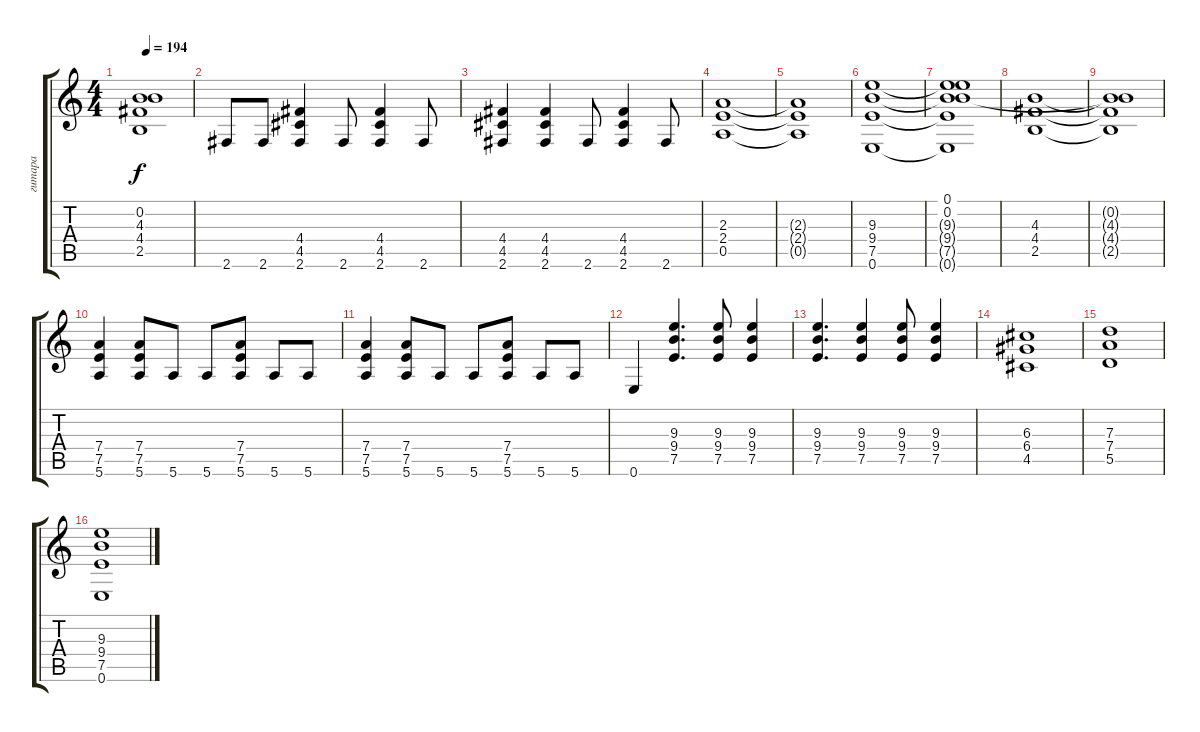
\track ("гитара" "гитара") {instrument overdrivenguitar}
\staff {score tabs}
\tuning (E4 B3 G3 D3 A2 E2) {hide}
\ts (4 4)
\tempo 194
\clef g2
\ks c
(0.2{t} 4.3{t} 4.4{t} 2.5{t}).1{dy f} |
2.6.8 2.6.8 (4.4 4.5 2.6).4 2.6.8 (4.4 4.5 2.6).4 2.6.8 |
(4.4 4.5 2.6).4 (4.4 4.5 2.6).4 2.6.8 (4.4 4.5 2.6).4 2.6.8 |
(2.3 2.4 0.5).1 |
(2.3{t} 2.4{t} 0.5{t}).1 |
(9.3 9.4 7.5 0.6).1 |
(0.1 0.2 9.3{t} 9.4{t} 7.5{t} 0.6{t}).1 |
(4.3 4.4 2.5).1 |
(0.2{t} 4.3{t} 4.4{t} 2.5{t}).1 |
(7.4 7.5 5.6).4 (7.4 7.5 5.6).8 5.6.8 5.6.8 (7.4 7.5 5.6).8 5.6.8 5.6.8 |
(7.4 7.5 5.6).4 (7.4 7.5 5.6).8 5.6.8 5.6.8 (7.4 7.5 5.6).8 5.6.8 5.6.8 |
0.6.4 (9.3 9.4 7.5).4{d} (9.3 9.4 7.5).8 (9.3 9.4 7.5).4 |
(9.3 9.4 7.5).4{d} (9.3 9.4 7.5).4 (9.3 9.4 7.5).8 (9.3 9.4 7.5).4 |
(6.3 6.4 4.5).1 |
(7.3 7.4 5.5).1 |
(9.3 9.4 7.5 0.6).1
